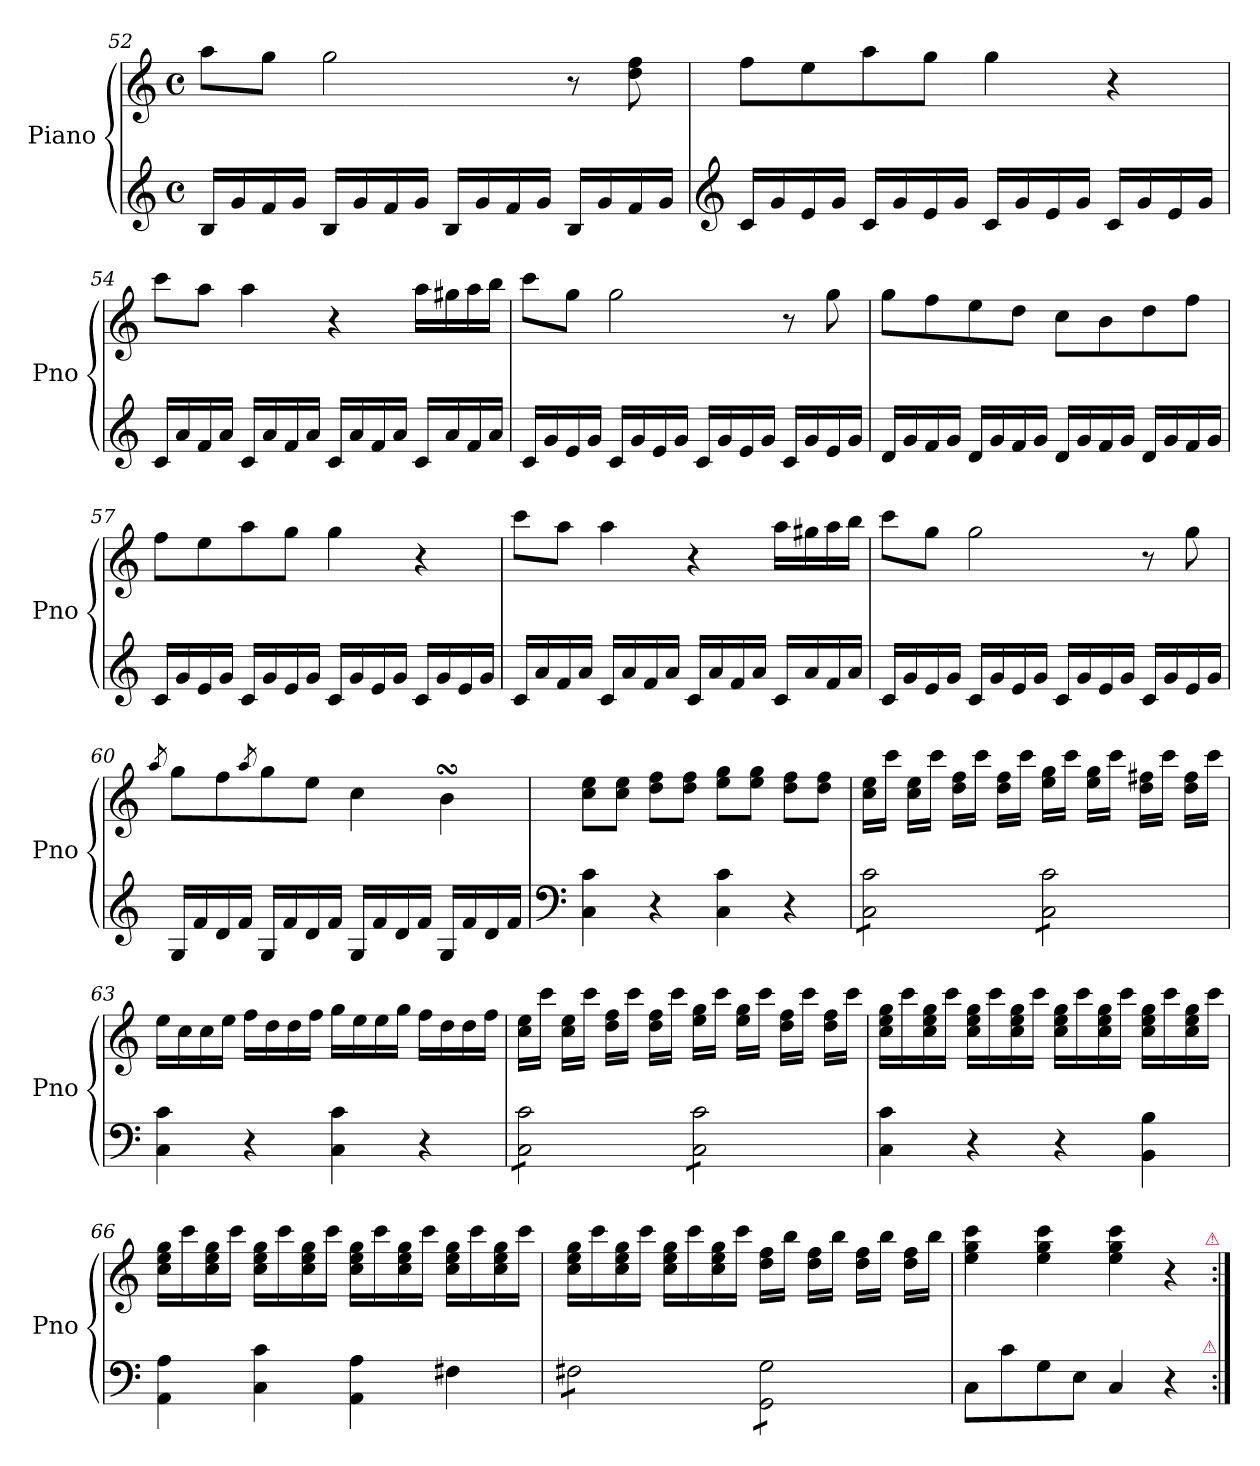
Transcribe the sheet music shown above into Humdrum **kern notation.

**kern	**kern
*part1	*part1
*staff2	*staff1
*I"Piano	*
*I'Pno	*
*clefG2	*clefG2
*k[]	*k[]
*M4/4	*M4/4
*met(c)	*met(c)
=52	=52
16B/LL	8aa\L
16g/	.
16f/	8gg\J
16g/JJ	.
16B/LL	2gg\
16g/	.
16f/	.
16g/JJ	.
16B/LL	.
16g/	.
16f/	.
16g/JJ	.
16B/LL	8r
16g/	.
16f/	8dd\ 8ff\
16g/JJ	.
=53	=53
*clefG2	*
16c/LL	8ff\L
16g/	.
16e/	8ee\
16g/JJ	.
16c/LL	8aa\
16g/	.
16e/	8gg\J
16g/JJ	.
16c/LL	4gg\
16g/	.
16e/	.
16g/JJ	.
16c/LL	4r
16g/	.
16e/	.
16g/JJ	.
=54	=54
16c/LL	8ccc\L
16a/	.
16f/	8aa\J
16a/JJ	.
16c/LL	4aa\
16a/	.
16f/	.
16a/JJ	.
16c/LL	4r
16a/	.
16f/	.
16a/JJ	.
16c/LL	16aa\LL
16a/	16gg#X\
16f/	16aa\
16a/JJ	16bb\JJ
=55	=55
16c/LL	8ccc\L
16g/	.
16e/	8gg\J
16g/JJ	.
16c/LL	2gg\
16g/	.
16e/	.
16g/JJ	.
16c/LL	.
16g/	.
16e/	.
16g/JJ	.
16c/LL	8r
16g/	.
16e/	8gg\
16g/JJ	.
=56	=56
16d/LL	8gg\L
16g/	.
16f/	8ff\
16g/JJ	.
16d/LL	8ee\
16g/	.
16f/	8dd\J
16g/JJ	.
16d/LL	8cc\L
16g/	.
16f/	8b\
16g/JJ	.
16d/LL	8dd\
16g/	.
16f/	8ff\J
16g/JJ	.
=57	=57
16c/LL	8ff\L
16g/	.
16e/	8ee\
16g/JJ	.
16c/LL	8aa\
16g/	.
16e/	8gg\J
16g/JJ	.
16c/LL	4gg\
16g/	.
16e/	.
16g/JJ	.
16c/LL	4r
16g/	.
16e/	.
16g/JJ	.
=58	=58
16c/LL	8ccc\L
16a/	.
16f/	8aa\J
16a/JJ	.
16c/LL	4aa\
16a/	.
16f/	.
16a/JJ	.
16c/LL	4r
16a/	.
16f/	.
16a/JJ	.
16c/LL	16aa\LL
16a/	16gg#X\
16f/	16aa\
16a/JJ	16bb\JJ
=59	=59
16c/LL	8ccc\L
16g/	.
16e/	8gg\J
16g/JJ	.
16c/LL	2gg\
16g/	.
16e/	.
16g/JJ	.
16c/LL	.
16g/	.
16e/	.
16g/JJ	.
16c/LL	8r
16g/	.
16e/	8gg\
16g/JJ	.
=60	=60
.	8qaa/
16G/LL	8gg\L
16f/	.
16d/	8ff\
16f/JJ	.
.	8qaa/
16G/LL	8gg\
16f/	.
16d/	8ee\J
16f/JJ	.
16G/LL	4cc\
16f/	.
16d/	.
16f/JJ	.
16G/LL	4bsSsS\
16f/	.
16d/	.
16f/JJ	.
=61	=61
*clefF4	*
4C\ 4c\	8cc\ 8ee\L
.	8cc\ 8ee\J
4r	8dd\ 8ff\L
.	8dd\ 8ff\J
4C\ 4c\	8ee\ 8gg\L
.	8ee\ 8gg\J
4r	8dd\ 8ff\L
.	8dd\ 8ff\J
=62	=62
*tremolo	*
8C\ 8c\L	16cc\ 16ee\LL
.	16ccc\JJ
8C\ 8c\	16cc\ 16ee\LL
.	16ccc\JJ
8C\ 8c\	16dd\ 16ff\LL
.	16ccc\JJ
8C\ 8c\J	16dd\ 16ff\LL
.	16ccc\JJ
8C\ 8c\L	16ee\ 16gg\LL
.	16ccc\JJ
8C\ 8c\	16ee\ 16gg\LL
.	16ccc\JJ
8C\ 8c\	16dd\ 16ff#X\LL
.	16ccc\JJ
8C\ 8c\J	16dd\ 16ff#\LL
*Xtremolo	*
.	16ccc\JJ
=63	=63
4C\ 4c\	16ee\LL
.	16cc\
.	16cc\
.	16ee\JJ
4r	16ff\LL
.	16dd\
.	16dd\
.	16ff\JJ
4C\ 4c\	16gg\LL
.	16ee\
.	16ee\
.	16gg\JJ
4r	16ff\LL
.	16dd\
.	16dd\
.	16ff\JJ
=64	=64
*tremolo	*
8C\ 8c\L	16cc\ 16ee\LL
.	16ccc\JJ
8C\ 8c\	16cc\ 16ee\LL
.	16ccc\JJ
8C\ 8c\	16dd\ 16ff\LL
.	16ccc\JJ
8C\ 8c\J	16dd\ 16ff\LL
.	16ccc\JJ
8C\ 8c\L	16ee\ 16gg\LL
.	16ccc\JJ
8C\ 8c\	16ee\ 16gg\LL
.	16ccc\JJ
8C\ 8c\	16dd\ 16ff\LL
.	16ccc\JJ
8C\ 8c\J	16dd\ 16ff\LL
*Xtremolo	*
.	16ccc\JJ
=65	=65
4C\ 4c\	16cc\ 16ee\ 16gg\LL
.	16ccc\
.	16cc\ 16ee\ 16gg\
.	16ccc\JJ
4r	16cc\ 16ee\ 16gg\LL
.	16ccc\
.	16cc\ 16ee\ 16gg\
.	16ccc\JJ
4r	16cc\ 16ee\ 16gg\LL
.	16ccc\
.	16cc\ 16ee\ 16gg\
.	16ccc\JJ
4BB\ 4B\	16cc\ 16ee\ 16gg\LL
.	16ccc\
.	16cc\ 16ee\ 16gg\
.	16ccc\JJ
=66	=66
4AA\ 4A\	16cc\ 16ee\ 16gg\LL
.	16ccc\
.	16cc\ 16ee\ 16gg\
.	16ccc\JJ
4C\ 4c\	16cc\ 16ee\ 16gg\LL
.	16ccc\
.	16cc\ 16ee\ 16gg\
.	16ccc\JJ
4AA\ 4A\	16cc\ 16ee\ 16gg\LL
.	16ccc\
.	16cc\ 16ee\ 16gg\
.	16ccc\JJ
4F#X\	16cc\ 16ee\ 16gg\LL
.	16ccc\
.	16cc\ 16ee\ 16gg\
.	16ccc\JJ
=67	=67
!LO:TX:a:Bi:rj:t=8	!
!LO:TX:a:color=crimson:t=⚠	!
*tremolo	*
8F#X\L	16cc\ 16ee\ 16gg\LL
.	16ccc\
8F#X\	16cc\ 16ee\ 16gg\
.	16ccc\JJ
8F#X\	16cc\ 16ee\ 16gg\LL
.	16ccc\
8F#X\J	16cc\ 16ee\ 16gg\
.	16ccc\JJ
8GG\ 8G\L	16dd\ 16ff\LL
.	16bb\JJ
8GG\ 8G\	16dd\ 16ff\LL
.	16bb\JJ
8GG\ 8G\	16dd\ 16ff\LL
.	16bb\JJ
8GG\ 8G\J	16dd\ 16ff\LL
*Xtremolo	*
.	16bb\JJ
=68	=68
8C\L	4ee\ 4gg\ 4ccc\
8c\	.
8G\	4ee\ 4gg\ 4ccc\
8E\J	.
4C/	4ee\ 4gg\ 4ccc\
4r	4r
!	!LO:TX:a:color=crimson:t=⚠
!LO:TX:a:color=crimson:t=⚠	!
=:|!	=:|!
*-	*-
